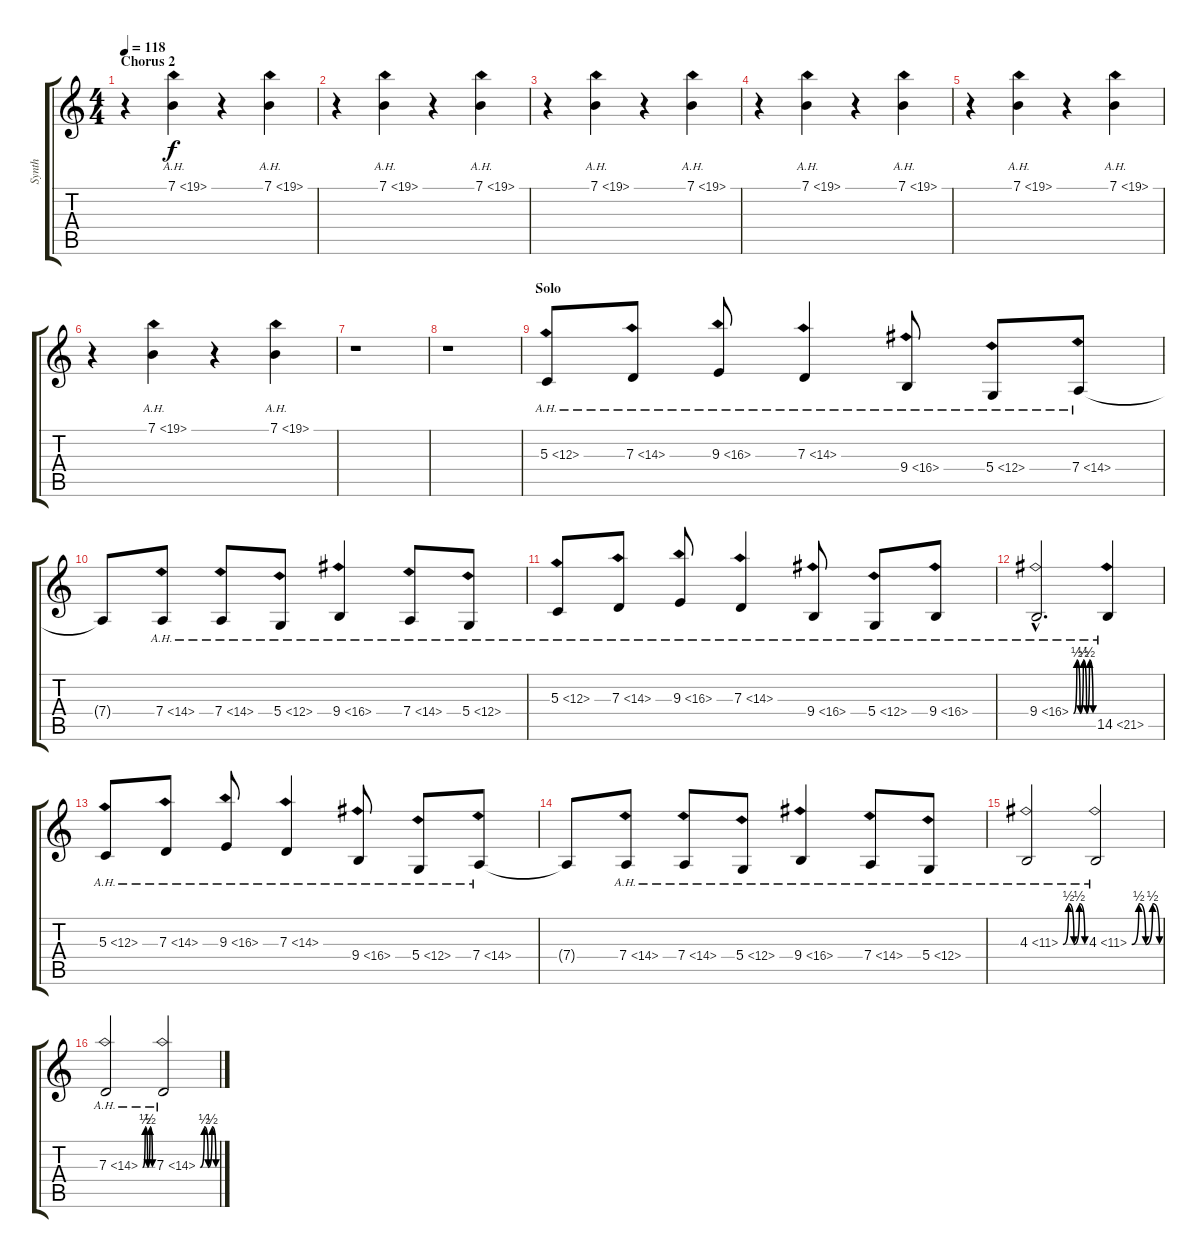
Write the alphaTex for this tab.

\track ("Synth" "Synth") {instrument synthbrass1}
\staff {score tabs}
\tuning (E4 B3 G3 D3 A2 E2) {hide}
\ts (4 4)
\section ("" "Chorus 2")
\tempo 118
\clef g2
\ks c
r.4{dy f} 7.1{ah 12}.4 r.4 7.1{ah 12}.4 |
r.4 7.1{ah 12}.4 r.4 7.1{ah 12}.4 |
r.4 7.1{ah 12}.4 r.4 7.1{ah 12}.4 |
r.4 7.1{ah 12}.4 r.4 7.1{ah 12}.4 |
r.4 7.1{ah 12}.4 r.4 7.1{ah 12}.4 |
r.4 7.1{ah 12}.4 r.4 7.1{ah 12}.4 |
r.1 |
r.1 |
\section ("" "Solo")
5.3{ah 7}.8 7.3{ah 7}.8 9.3{ah 7}.8 7.3{ah 7}.4 9.4{ah 7}.8 5.4{ah 7}.8 7.4{ah 7}.8 |
7.4{t}.8 7.4{ah 7}.8 7.4{ah 7}.8 5.4{ah 7}.8 9.4{ah 7}.4 7.4{ah 7}.8 5.4{ah 7}.8 |
5.3{ah 7}.8 7.3{ah 7}.8 9.3{ah 7}.8 7.3{ah 7}.4 9.4{ah 7}.8 5.4{ah 7}.8 9.4{ah 7}.8 |
9.4{be (custom 0 0 10 2 20 0 30 2 40 0 49 2 60 0) ah 7 hac}.2{d} 14.5{ah 7}.4 |
5.3{ah 7}.8{instrument distortionguitar} 7.3{ah 7}.8 9.3{ah 7}.8 7.3{ah 7}.4 9.4{ah 7}.8 5.4{ah 7}.8 7.4{ah 7}.8 |
7.4{t}.8 7.4{ah 7}.8 7.4{ah 7}.8 5.4{ah 7}.8 9.4{ah 7}.4 7.4{ah 7}.8 5.4{ah 7}.8 |
4.3{be (custom 0 0 15 2 30 0 45 2 60 0) ah 7}.2 4.3{be (custom 0 0 15 2 30 0 45 2 60 0) ah 7}.2 |
7.3{be (custom 0 0 15 2 30 0 45 2 60 0) ah 7}.2 7.3{be (custom 0 0 15 2 30 0 45 2 60 0) ah 7}.2
